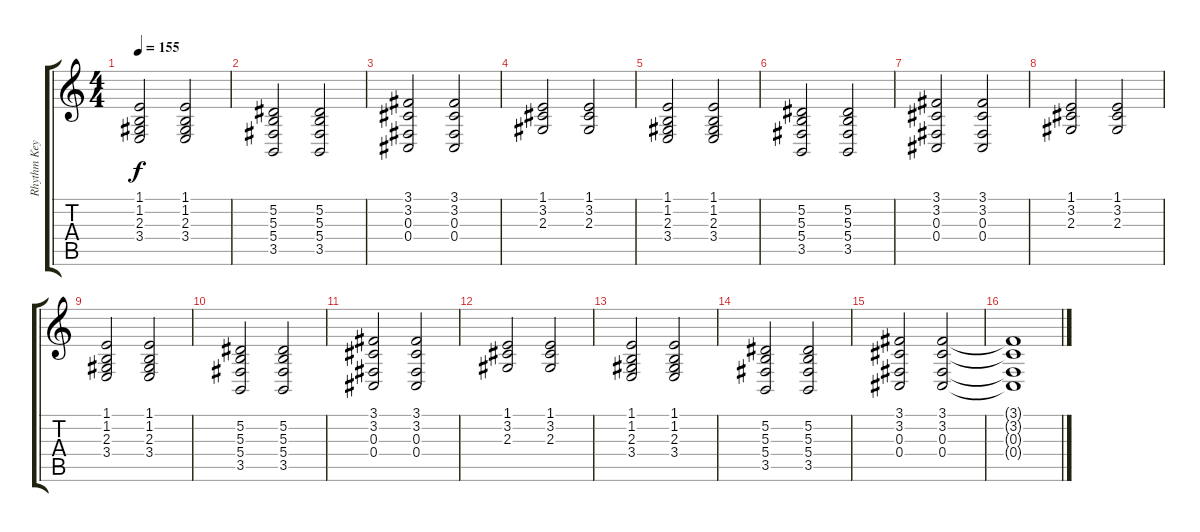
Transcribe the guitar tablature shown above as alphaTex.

\track ("Rhythm Keyboard" "Rhythm Key") {instrument harpsichord}
\staff {score tabs}
\tuning (Eb4 Bb3 Gb3 Db3 Ab2 Eb2) {hide}
\ts (4 4)
\tempo 155
\clef g2
\ks c
(1.1 1.2 2.3 3.4).2{dy f volume 13} (1.1 1.2 2.3 3.4).2{volume 13} |
(5.2 5.3 5.4 3.5).2{volume 13} (5.2 5.3 5.4 3.5).2{volume 13} |
(3.1 3.2 0.3 0.4).2{volume 13} (3.1 3.2 0.3 0.4).2{volume 13} |
(1.1 3.2 2.3).2{volume 13} (1.1 3.2 2.3).2{volume 16} |
(1.1 1.2 2.3 3.4).2{volume 13} (1.1 1.2 2.3 3.4).2{volume 13} |
(5.2 5.3 5.4 3.5).2{volume 13} (5.2 5.3 5.4 3.5).2{volume 13} |
(3.1 3.2 0.3 0.4).2{volume 13} (3.1 3.2 0.3 0.4).2{volume 13} |
(1.1 3.2 2.3).2{volume 13} (1.1 3.2 2.3).2{volume 16} |
(1.1 1.2 2.3 3.4).2{volume 13} (1.1 1.2 2.3 3.4).2{volume 13} |
(5.2 5.3 5.4 3.5).2{volume 13} (5.2 5.3 5.4 3.5).2{volume 13} |
(3.1 3.2 0.3 0.4).2{volume 13} (3.1 3.2 0.3 0.4).2{volume 13} |
(1.1 3.2 2.3).2{volume 13} (1.1 3.2 2.3).2{volume 16} |
(1.1 1.2 2.3 3.4).2{volume 13} (1.1 1.2 2.3 3.4).2{volume 13} |
(5.2 5.3 5.4 3.5).2{volume 13} (5.2 5.3 5.4 3.5).2{volume 13} |
(3.1 3.2 0.3 0.4).2{volume 13} (3.1 3.2 0.3 0.4).2{volume 13} |
(3.1{t} 3.2{t} 0.3{t} 0.4{t}).1
